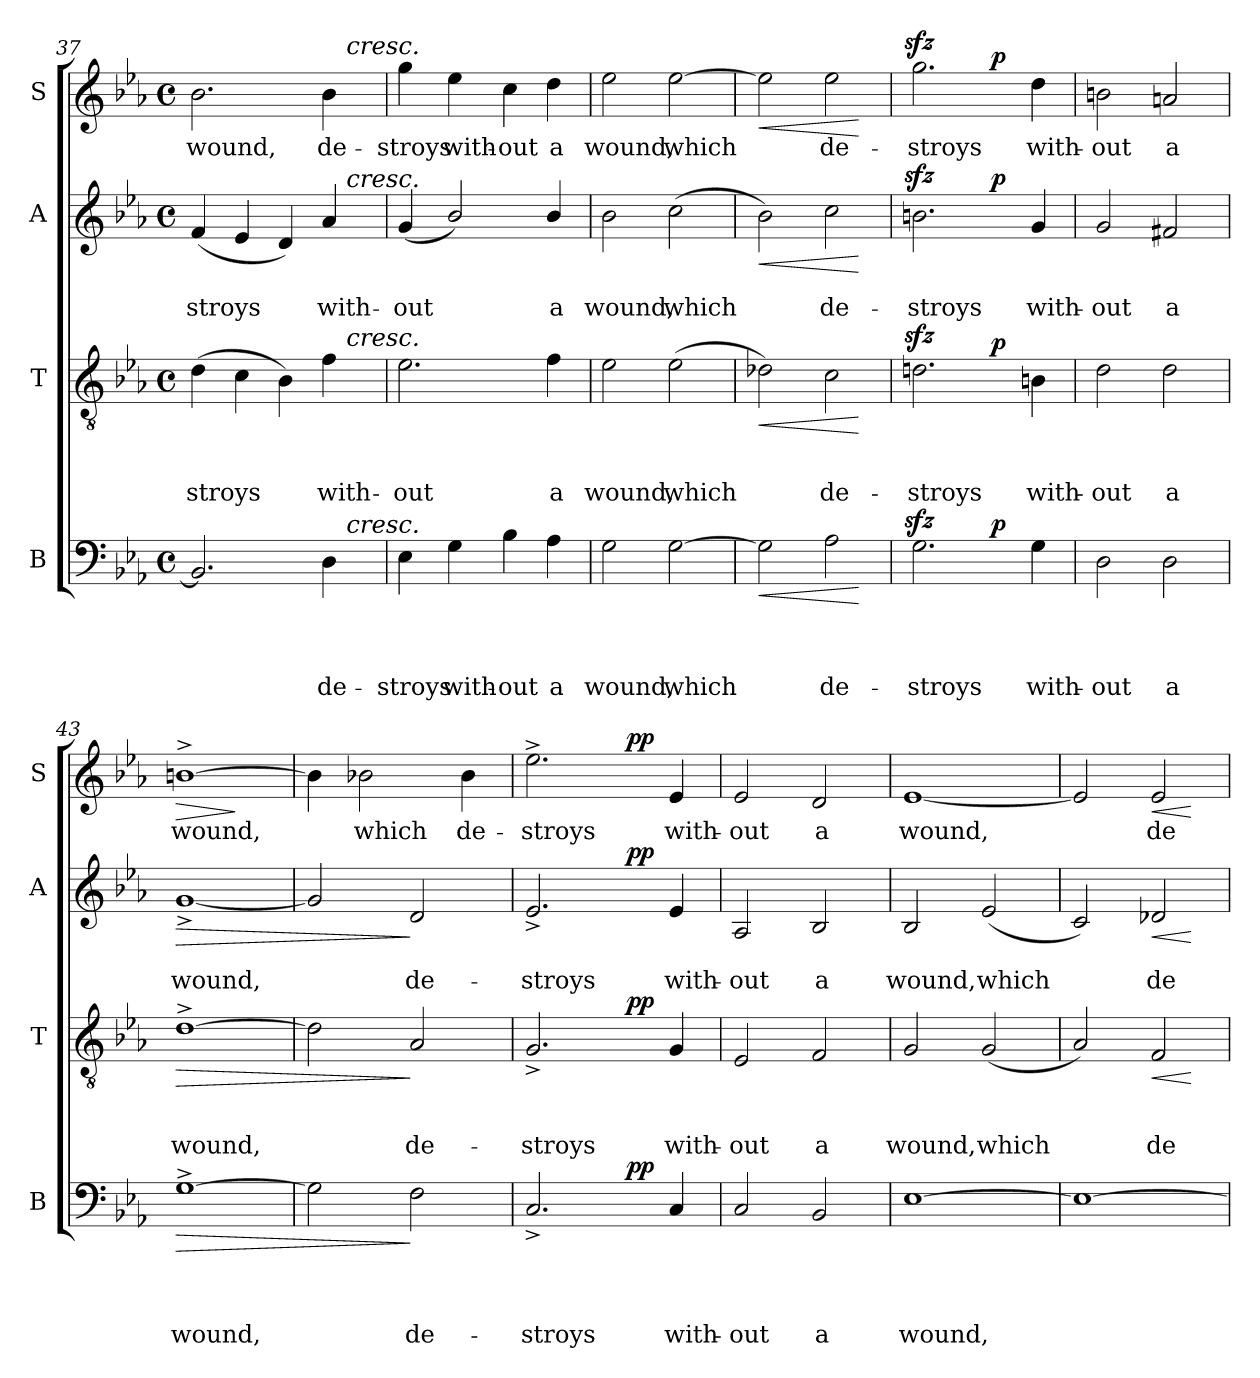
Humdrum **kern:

**kern	**text	**text	**text	**text	**dynam	**kern	**text	**text	**text	**dynam	**kern	**text	**text	**dynam	**kern	**text	**dynam
*part4	*part4	*part4	*part4	*part4	*part4	*part3	*part3	*part3	*part3	*part3	*part2	*part2	*part2	*part2	*part1	*part1	*part1
*staff4	*staff4	*staff4	*staff4	*staff4	*staff4	*staff3	*staff3	*staff3	*staff3	*staff3	*staff2	*staff2	*staff2	*staff2	*staff1	*staff1	*staff1
*I"B	*	*	*	*	*	*I"T	*	*	*	*	*I"A	*	*	*	*I"S	*	*
*I'B	*	*	*	*	*	*I'T	*	*	*	*	*I'A	*	*	*	*I'S	*	*
*clefF4	*	*	*	*	*	*clefGv2	*	*	*	*	*clefG2	*	*	*	*clefG2	*	*
*k[b-e-a-]	*	*	*	*	*	*k[b-e-a-]	*	*	*	*	*k[b-e-a-]	*	*	*	*k[b-e-a-]	*	*
*E-:	*	*	*	*	*	*E-:	*	*	*	*	*E-:	*	*	*	*E-:	*	*
*M4/4	*	*	*	*	*	*M4/4	*	*	*	*	*M4/4	*	*	*	*M4/4	*	*
*met(c)	*	*	*	*	*	*met(c)	*	*	*	*	*met(c)	*	*	*	*met(c)	*	*
=37	=37	=37	=37	=37	=37	=37	=37	=37	=37	=37	=37	=37	=37	=37	=37	=37	=37
!	!	!	!	!	!	!	!	!	!LO:LY:b	!	!	!	!LO:LY:b	!	!	!LO:LY:b	!
*^	*	*	*	*	*	*^	*	*	*	*	*^	*	*	*	*^	*	*
2.BB-/]	2ryy	.	.	.	.	.	(>4d\	2ryy	.	.	-stroys	.	(<4f/	2ryy	.	-stroys	.	2.b-\	2ryy	wound,	.
.	.	.	.	.	.	.	4c\	.	.	.	.	.	4e-/	.	.	.	.	.	.	.	.
.	4ryy	.	.	.	.	.	4B-\)	4ryy	.	.	.	.	4d/)	4ryy	.	.	.	.	4ryy	.	.
!	!	!	!	!	!LO:LY:b	!	!	!	!	!	!LO:LY:b	!	!	!	!	!LO:LY:b	!	!	!	!LO:LY:b	!
4D\	16.ryy	.	.	.	de-	.	4f\	16.ryy	.	.	with-	.	4a-/	16.ryy	.	with-	.	4b-\	16.ryy	de-	.
!	!	!	!	!	!	!	!	!	!	!	!	!	!	!	!	!	!	!	!LO:TX:a:i:t=cresc.	!	!
!	!	!	!	!	!	!	!	!	!	!	!	!	!	!LO:TX:a:i:t=cresc.	!	!	!	!	!	!	!
!	!	!	!	!	!	!	!	!LO:TX:a:i:t=cresc.	!	!	!	!	!	!	!	!	!	!	!	!	!
!	!LO:TX:a:i:t=cresc.	!	!	!	!	!	!	!	!	!	!	!	!	!	!	!	!	!	!	!	!
.	8ryy	.	.	.	.	.	.	8ryy	.	.	.	.	.	8ryy	.	.	.	.	8ryy	.	.
.	32ryy	.	.	.	.	.	.	32ryy	.	.	.	.	.	32ryy	.	.	.	.	32ryy	.	.
=38	=38	=38	=38	=38	=38	=38	=38	=38	=38	=38	=38	=38	=38	=38	=38	=38	=38	=38	=38	=38	=38
!	!	!	!	!	!LO:LY:b	!	!	!	!	!	!LO:LY:b	!	!	!	!	!LO:LY:b	!	!	!	!LO:LY:b	!
*v	*v	*	*	*	*	*	*	*	*	*	*	*	*v	*v	*	*	*	*v	*v	*	*
*	*	*	*	*	*	*v	*v	*	*	*	*	*	*	*	*	*	*	*
4E-\	.	.	.	-stroys	.	2.e-\	.	.	-out	.	(<4g/	.	-out	.	4gg\	-stroys	.
!	!	!	!	!LO:LY:b	!	!	!	!	!	!	!	!	!	!	!	!LO:LY:b	!
4G\	.	.	.	with-	.	.	.	.	.	.	2b-/)	.	.	.	4ee-\	with-	.
!	!	!	!	!LO:LY:b	!	!	!	!	!	!	!	!	!	!	!	!LO:LY:b	!
4B-\	.	.	.	-out	.	.	.	.	.	.	.	.	.	.	4cc\	-out	.
!	!	!	!	!LO:LY:b	!	!	!	!	!LO:LY:b	!	!	!	!LO:LY:b	!	!	!LO:LY:b	!
4A-\	.	.	.	a	.	4f\	.	.	a	.	4b-/	.	a	.	4dd\	a	.
=39	=39	=39	=39	=39	=39	=39	=39	=39	=39	=39	=39	=39	=39	=39	=39	=39	=39
!	!	!	!	!LO:LY:b	!	!	!	!	!LO:LY:b	!	!	!	!LO:LY:b	!	!	!LO:LY:b	!
2G\	.	.	.	wound,	.	2e-\	.	.	wound,	.	2b-\	.	wound,	.	2ee-\	wound,	.
!	!	!	!	!LO:LY:b	!	!	!	!	!LO:LY:b	!	!	!	!LO:LY:b	!	!	!LO:LY:b	!
[>2G\	.	.	.	which	.	(>2e-\	.	.	which	.	(>2cc\	.	which	.	[>2ee-\	which	.
=40	=40	=40	=40	=40	=40	=40	=40	=40	=40	=40	=40	=40	=40	=40	=40	=40	=40
!	!	!	!	!	!LO:HP:b	!	!	!	!	!LO:HP:b	!	!	!	!LO:HP:b	!	!	!LO:HP:b
2G\]	.	.	.	.	<	2d-X\)	.	.	.	<	2b-\)	.	.	<	2ee-\]	.	<
!	!	!	!	!LO:LY:b	!	!	!	!	!LO:LY:b	!	!	!	!LO:LY:b	!	!	!LO:LY:b	!
2A-\	.	.	.	de-	.	2c\	.	.	de-	.	2cc\	.	de-	.	2ee-\	de-	.
.	.	.	.	.	[	.	.	.	.	[	.	.	.	[	.	.	[
!!LO:PB:g=z
=41	=41	=41	=41	=41	=41	=41	=41	=41	=41	=41	=41	=41	=41	=41	=41	=41	=41
!	!	!	!	!LO:LY:b	!	!	!	!	!LO:LY:b	!	!	!	!LO:LY:b	!	!	!LO:LY:b	!
*^	*	*	*	*	*	*^	*	*	*	*	*^	*	*	*	*^	*	*
2.Gzz>\	2ryy	.	.	.	-stroys	.	2.dnzz>\	2ryy	.	.	-stroys	.	2.bnzz>\	2ryy	.	-stroys	.	2.ggzz>\	2ryy	-stroys	.
.	32ryy	.	.	.	.	.	.	32ryy	.	.	.	.	.	32ryy	.	.	.	.	32ryy	.	.
!	!	!	!	!	!	!LO:DY:a	!	!	!	!	!	!LO:DY:a	!	!	!	!	!LO:DY:a	!	!	!	!LO:DY:a
.	4...ryy	.	.	.	.	p	.	4...ryy	.	.	.	p	.	4...ryy	.	.	p	.	4...ryy	.	p
!	!	!	!	!	!LO:LY:b	!	!	!	!	!	!LO:LY:b	!	!	!	!	!LO:LY:b	!	!	!	!LO:LY:b	!
4G\	.	.	.	.	with-	.	4Bn\	.	.	.	with-	.	4g/	.	.	with-	.	4dd\	.	with-	.
=42	=42	=42	=42	=42	=42	=42	=42	=42	=42	=42	=42	=42	=42	=42	=42	=42	=42	=42	=42	=42	=42
!	!	!	!	!	!LO:LY:b	!	!	!	!	!	!LO:LY:b	!	!	!	!	!LO:LY:b	!	!	!	!LO:LY:b	!
*v	*v	*	*	*	*	*	*	*	*	*	*	*	*v	*v	*	*	*	*v	*v	*	*
*	*	*	*	*	*	*v	*v	*	*	*	*	*	*	*	*	*	*	*
2D\	.	.	.	-out	.	2d\	.	.	-out	.	2g/	.	-out	.	2bn\	-out	.
!	!	!	!	!LO:LY:b	!	!	!	!	!LO:LY:b	!	!	!	!LO:LY:b	!	!	!LO:LY:b	!
2D\	.	.	.	a	.	2d\	.	.	a	.	2f#X/	.	a	.	2an/	a	.
=43	=43	=43	=43	=43	=43	=43	=43	=43	=43	=43	=43	=43	=43	=43	=43	=43	=43
!	!	!	!	!LO:LY:b	!LO:HP:b	!	!	!	!LO:LY:b	!LO:HP:b	!	!	!LO:LY:b	!LO:HP:b	!	!LO:LY:b	!LO:HP:b
[>1G^>	.	.	.	wound,	>	[>1d^>	.	.	wound,	>	[<1g^<	.	wound,	>	[>1bn^>	wound,	>
.	.	.	.	.	.	.	.	.	.	.	.	.	.	.	.	.	]
=44	=44	=44	=44	=44	=44	=44	=44	=44	=44	=44	=44	=44	=44	=44	=44	=44	=44
2G\]	.	.	.	.	.	2d\]	.	.	.	.	2g/]	.	.	.	4b\]	.	.
!	!	!	!	!	!	!	!	!	!	!	!	!	!	!	!	!LO:LY:b	!
.	.	.	.	.	.	.	.	.	.	.	.	.	.	.	2b-X\	which	.
!	!	!	!	!LO:LY:b	!	!	!	!	!LO:LY:b	!	!	!	!LO:LY:b	!	!	!	!
2F\	.	.	.	de-	]	2A-i/	.	.	de-	]	2d/	.	de-	]	.	.	.
!	!	!	!	!	!	!	!	!	!	!	!	!	!	!	!	!LO:LY:b	!
.	.	.	.	.	.	.	.	.	.	.	.	.	.	.	4b-\	de-	.
=45	=45	=45	=45	=45	=45	=45	=45	=45	=45	=45	=45	=45	=45	=45	=45	=45	=45
!	!	!	!	!LO:LY:b	!	!	!	!	!LO:LY:b	!	!	!	!LO:LY:b	!	!	!LO:LY:b	!
*^	*	*	*	*	*	*^	*	*	*	*	*^	*	*	*	*^	*	*
2.C^</	2ryy	.	.	.	-stroys	.	2.G^</	2ryy	.	.	-stroys	.	2.e-^</	2ryy	.	-stroys	.	2.ee-^>\	2ryy	-stroys	.
.	16ryy	.	.	.	.	.	.	16ryy	.	.	.	.	.	16ryy	.	.	.	.	16ryy	.	.
!	!	!	!	!	!	!LO:DY:a	!	!	!	!	!	!LO:DY:a	!	!	!	!	!LO:DY:a	!	!	!	!LO:DY:a
.	4..ryy	.	.	.	.	pp	.	4..ryy	.	.	.	pp	.	4..ryy	.	.	pp	.	4..ryy	.	pp
!	!	!	!	!	!LO:LY:b	!	!	!	!	!	!LO:LY:b	!	!	!	!	!LO:LY:b	!	!	!	!LO:LY:b	!
4C/	.	.	.	.	with-	.	4G/	.	.	.	with-	.	4e-/	.	.	with-	.	4e-/	.	with-	.
!!LO:LB:g=z
=46	=46	=46	=46	=46	=46	=46	=46	=46	=46	=46	=46	=46	=46	=46	=46	=46	=46	=46	=46	=46	=46
!	!	!	!	!	!LO:LY:b	!	!	!	!	!	!LO:LY:b	!	!	!	!	!LO:LY:b	!	!	!	!LO:LY:b	!
*v	*v	*	*	*	*	*	*	*	*	*	*	*	*v	*v	*	*	*	*v	*v	*	*
*	*	*	*	*	*	*v	*v	*	*	*	*	*	*	*	*	*	*	*
2C/	.	.	.	-out	.	2E-/	.	.	-out	.	2A-/	.	-out	.	2e-/	-out	.
!	!	!	!	!LO:LY:b	!	!	!	!	!LO:LY:b	!	!	!	!LO:LY:b	!	!	!LO:LY:b	!
2BB-/	.	.	.	a	.	2F/	.	.	a	.	2B-/	.	a	.	2d/	a	.
=47	=47	=47	=47	=47	=47	=47	=47	=47	=47	=47	=47	=47	=47	=47	=47	=47	=47
!	!	!	!	!LO:LY:b	!	!	!	!	!LO:LY:b	!	!	!	!LO:LY:b	!	!	!LO:LY:b	!
[>1E-	.	.	.	wound,	.	2G/	.	.	wound,	.	2B-/	.	wound,	.	[<1e-	wound,	.
!	!	!	!	!	!	!	!	!	!LO:LY:b	!	!	!	!LO:LY:b	!	!	!	!
.	.	.	.	.	.	(<2G/	.	.	which	.	(<2e-/	.	which	.	.	.	.
=48	=48	=48	=48	=48	=48	=48	=48	=48	=48	=48	=48	=48	=48	=48	=48	=48	=48
1E-_	.	.	.	.	.	2A-/)	.	.	.	.	2c/)	.	.	.	2e-/]	.	.
!	!	!	!	!	!	!	!	!	!LO:LY:b	!LO:HP:b	!	!	!LO:LY:b	!LO:HP:b	!	!LO:LY:b	!LO:HP:b
.	.	.	.	.	.	2F/	.	.	de-	<	2d-X/	.	de-	<	2e-/	de-	<
.	.	.	.	.	.	.	.	.	.	[	.	.	.	[	.	.	[
=	=	=	=	=	=	=	=	=	=	=	=	=	=	=	=	=	=
*-	*-	*-	*-	*-	*-	*-	*-	*-	*-	*-	*-	*-	*-	*-	*-	*-	*-
